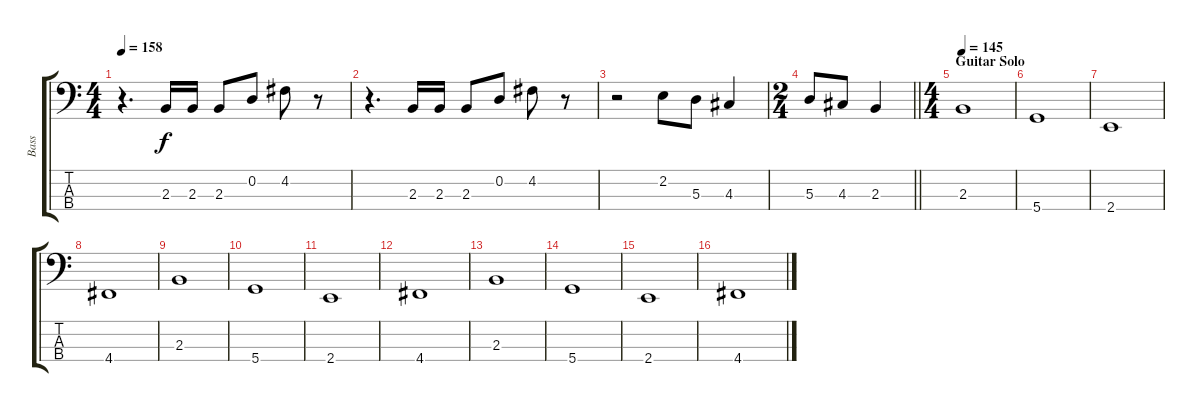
\track ("Bass" "Bass") {instrument electricbasspick}
\staff {score tabs}
\tuning (G2 D2 A1 D1) {hide}
\ts (4 4)
\tempo 158
\clef f4
\ks c
r.4{d dy f} 2.3.16 2.3.16 2.3.8 0.2.8 4.2.8 r.8 |
r.4{d} 2.3.16 2.3.16 2.3.8 0.2.8 4.2.8 r.8 |
r.2 2.2.8 5.3.8 4.3.4 |
\ts (2 4)
\barLineRight lightlight
5.3.8 4.3.8 2.3.4 |
\ts (4 4)
\section ("" "Guitar Solo")
\tempo 145
2.3.1 |
5.4.1 |
2.4.1 |
4.4.1 |
2.3.1 |
5.4.1 |
2.4.1 |
4.4.1 |
2.3.1 |
5.4.1 |
2.4.1 |
4.4.1
